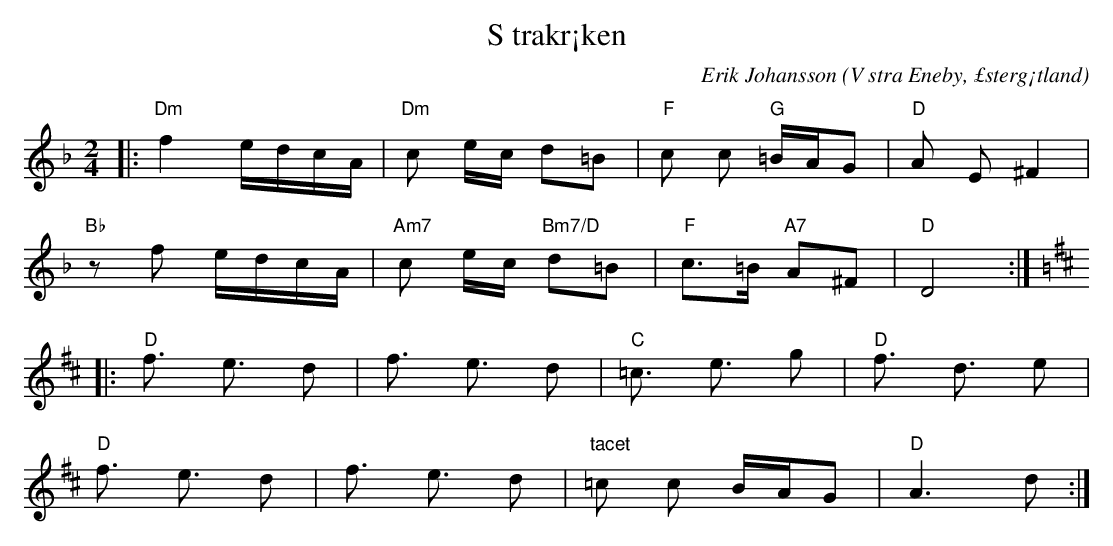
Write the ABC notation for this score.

X:1
T:S trakr¡ken
C:Erik Johansson
O:V stra Eneby, £sterg¡tland
Q:90
M:2/4
L:1/8
K:Dm
|:"Dm"f2 e/d/c/A/ |"Dm"c e/c/ d=B| "F" c c "G" =B/A/G | "D" A E ^F2 |
"Bb" zf e/d/c/A/ |"Am7"c e/c/ "Bm7/D"d=B| "F" c>=B  "A7" A^F | "D" D4 :|
K:D
|:"D" f3/2 e3/2 d |f3/2 e3/2 d| "C" =c3/2 e3/2 g| "D" f3/2 d3/2 e |
"D" f3/2 e3/2 d |f3/2 e3/2 d| "tacet"=c c  B/A/G  | "D" A3  d:|
